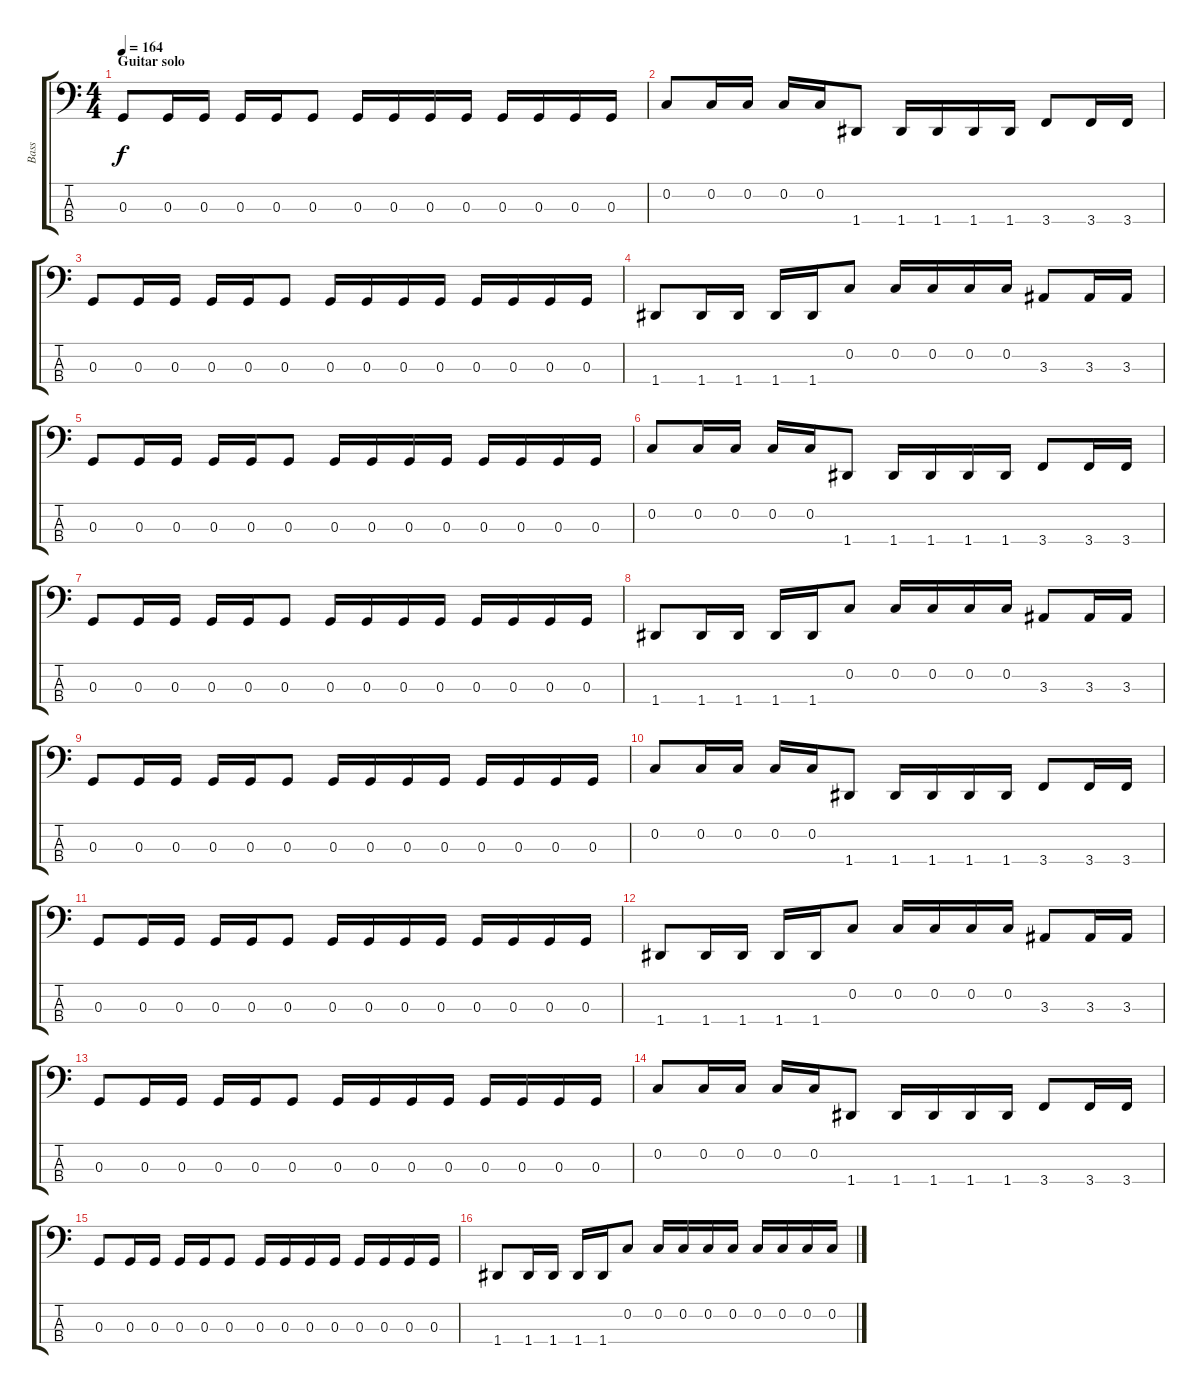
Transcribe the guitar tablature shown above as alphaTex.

\track ("Bass" "Bass") {instrument electricbasspick}
\staff {score tabs}
\tuning (F2 C2 G1 D1) {hide}
\ts (4 4)
\section ("" "Guitar solo")
\tempo 164
\clef f4
\ks c
0.3.8{dy f} 0.3.16 0.3.16 0.3.16 0.3.16 0.3.8 0.3.16 0.3.16 0.3.16 0.3.16 0.3.16 0.3.16 0.3.16 0.3.16 |
0.2.8 0.2.16 0.2.16 0.2.16 0.2.16 1.4.8 1.4.16 1.4.16 1.4.16 1.4.16 3.4.8 3.4.16 3.4.16 |
0.3.8 0.3.16 0.3.16 0.3.16 0.3.16 0.3.8 0.3.16 0.3.16 0.3.16 0.3.16 0.3.16 0.3.16 0.3.16 0.3.16 |
1.4.8 1.4.16 1.4.16 1.4.16 1.4.16 0.2.8 0.2.16 0.2.16 0.2.16 0.2.16 3.3.8 3.3.16 3.3.16 |
0.3.8 0.3.16 0.3.16 0.3.16 0.3.16 0.3.8 0.3.16 0.3.16 0.3.16 0.3.16 0.3.16 0.3.16 0.3.16 0.3.16 |
0.2.8 0.2.16 0.2.16 0.2.16 0.2.16 1.4.8 1.4.16 1.4.16 1.4.16 1.4.16 3.4.8 3.4.16 3.4.16 |
0.3.8 0.3.16 0.3.16 0.3.16 0.3.16 0.3.8 0.3.16 0.3.16 0.3.16 0.3.16 0.3.16 0.3.16 0.3.16 0.3.16 |
1.4.8 1.4.16 1.4.16 1.4.16 1.4.16 0.2.8 0.2.16 0.2.16 0.2.16 0.2.16 3.3.8 3.3.16 3.3.16 |
0.3.8 0.3.16 0.3.16 0.3.16 0.3.16 0.3.8 0.3.16 0.3.16 0.3.16 0.3.16 0.3.16 0.3.16 0.3.16 0.3.16 |
0.2.8 0.2.16 0.2.16 0.2.16 0.2.16 1.4.8 1.4.16 1.4.16 1.4.16 1.4.16 3.4.8 3.4.16 3.4.16 |
0.3.8 0.3.16 0.3.16 0.3.16 0.3.16 0.3.8 0.3.16 0.3.16 0.3.16 0.3.16 0.3.16 0.3.16 0.3.16 0.3.16 |
1.4.8 1.4.16 1.4.16 1.4.16 1.4.16 0.2.8 0.2.16 0.2.16 0.2.16 0.2.16 3.3.8 3.3.16 3.3.16 |
0.3.8 0.3.16 0.3.16 0.3.16 0.3.16 0.3.8 0.3.16 0.3.16 0.3.16 0.3.16 0.3.16 0.3.16 0.3.16 0.3.16 |
0.2.8 0.2.16 0.2.16 0.2.16 0.2.16 1.4.8 1.4.16 1.4.16 1.4.16 1.4.16 3.4.8 3.4.16 3.4.16 |
0.3.8 0.3.16 0.3.16 0.3.16 0.3.16 0.3.8 0.3.16 0.3.16 0.3.16 0.3.16 0.3.16 0.3.16 0.3.16 0.3.16 |
1.4.8 1.4.16 1.4.16 1.4.16 1.4.16 0.2.8 0.2.16 0.2.16 0.2.16 0.2.16 0.2.16 0.2.16 0.2.16 0.2.16
